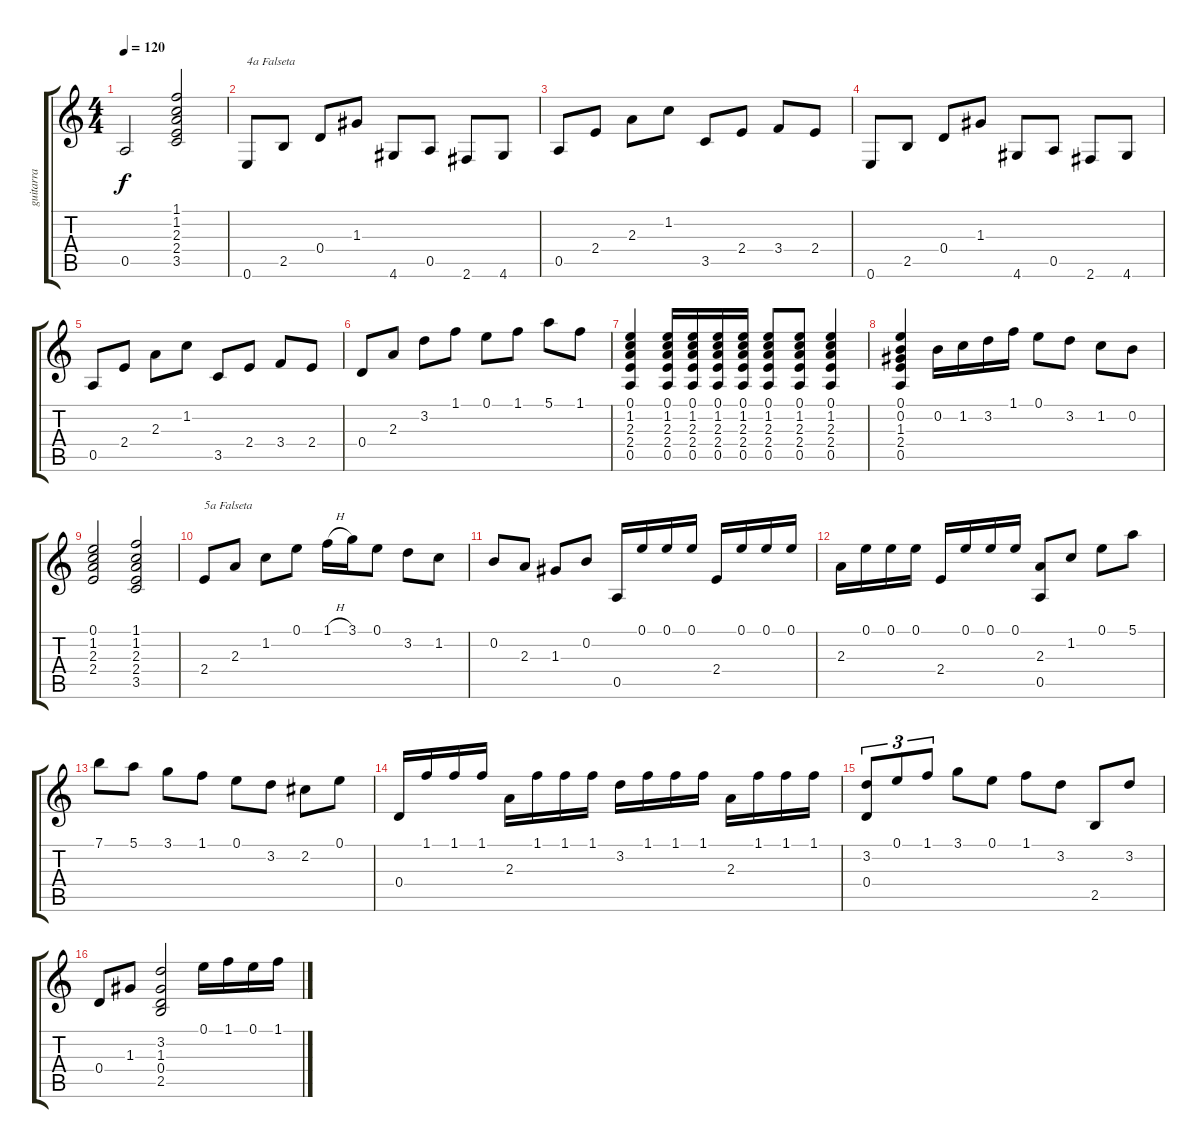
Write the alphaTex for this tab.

\track ("guitarra" "guitarra") {instrument acousticguitarnylon}
\staff {score tabs}
\tuning (E4 B3 G3 D3 A2 E2) {hide}
\ts (4 4)
\tempo 120
\clef g2
\ks c
0.5.2{dy f} (1.1 1.2 2.3 2.4 3.5).2 |
0.6.8{txt "4a Falseta"} 2.5.8 0.4.8 1.3.8 4.6.8 0.5.8 2.6.8 4.6.8 |
0.5.8 2.4.8 2.3.8 1.2.8 3.5.8 2.4.8 3.4.8 2.4.8 |
0.6.8 2.5.8 0.4.8 1.3.8 4.6.8 0.5.8 2.6.8 4.6.8 |
0.5.8 2.4.8 2.3.8 1.2.8 3.5.8 2.4.8 3.4.8 2.4.8 |
0.4.8 2.3.8 3.2.8 1.1.8 0.1.8 1.1.8 5.1.8 1.1.8 |
(0.1 1.2 2.3 2.4 0.5).4 (0.1 1.2 2.3 2.4 0.5).16 (0.1 1.2 2.3 2.4 0.5).16 (0.1 1.2 2.3 2.4 0.5).16 (0.1 1.2 2.3 2.4 0.5).16 (0.1 1.2 2.3 2.4 0.5).8 (0.1 1.2 2.3 2.4 0.5).8 (0.1 1.2 2.3 2.4 0.5).4 |
(0.1 0.2 1.3 2.4 0.5).4 0.2.16 1.2.16 3.2.16 1.1.16 0.1.8 3.2.8 1.2.8 0.2.8 |
(0.1 1.2 2.3 2.4).2 (1.1 1.2 2.3 2.4 3.5).2 |
2.4.8{txt "5a Falseta"} 2.3.8 1.2.8 0.1.8 1.1{h}.16 3.1.16 0.1.8 3.2.8 1.2.8 |
0.2.8 2.3.8 1.3.8 0.2.8 0.5.16 0.1.16 0.1.16 0.1.16 2.4.16 0.1.16 0.1.16 0.1.16 |
2.3.16 0.1.16 0.1.16 0.1.16 2.4.16 0.1.16 0.1.16 0.1.16 (2.3 0.5).8 1.2.8 0.1.8 5.1.8 |
7.1.8 5.1.8 3.1.8 1.1.8 0.1.8 3.2.8 2.2.8 0.1.8 |
0.4.16 1.1.16 1.1.16 1.1.16 2.3.16 1.1.16 1.1.16 1.1.16 3.2.16 1.1.16 1.1.16 1.1.16 2.3.16 1.1.16 1.1.16 1.1.16 |
(3.2 0.4).8{tu (3 2)} 0.1.8{tu (3 2)} 1.1.8{tu (3 2)} 3.1.8 0.1.8 1.1.8 3.2.8 2.5.8 3.2.8 |
0.4.8 1.3.8 (3.2 1.3 0.4 2.5).2 0.1.16 1.1.16 0.1.16 1.1.16
